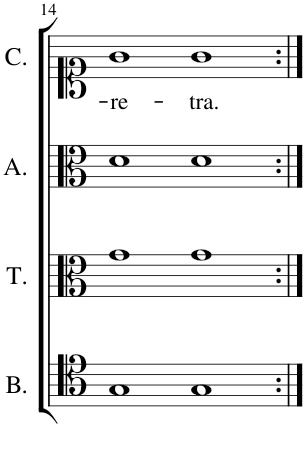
**kern	**kern	**kern	**kern	**text
*part4	*part3	*part2	*part1	*part1
*staff4	*staff3	*staff2	*staff1	*staff1
*I"Bassus	*I"Tenor	*I"Altus	*I"Cantus	*
*I'B.	*I'T.	*I'A.	*I'C.	*
!!LO:PB:g=z
*clefC4	*clefC3	*clefC3	*clefC1	*
*k[]	*k[]	*k[]	*k[]	*
*M8/4	*M8/4	*M8/4	*M8/4	*
=14	=14	=14	=14	=14
!	!	!	!	!LO:LY:b
1G	1g	1d	1g	-re-
!	!	!	!	!LO:LY:b
1G	1g	1d	1g	-tra.
=:|!	=:|!	=:|!	=:|!	=:|!
*-	*-	*-	*-	*-
